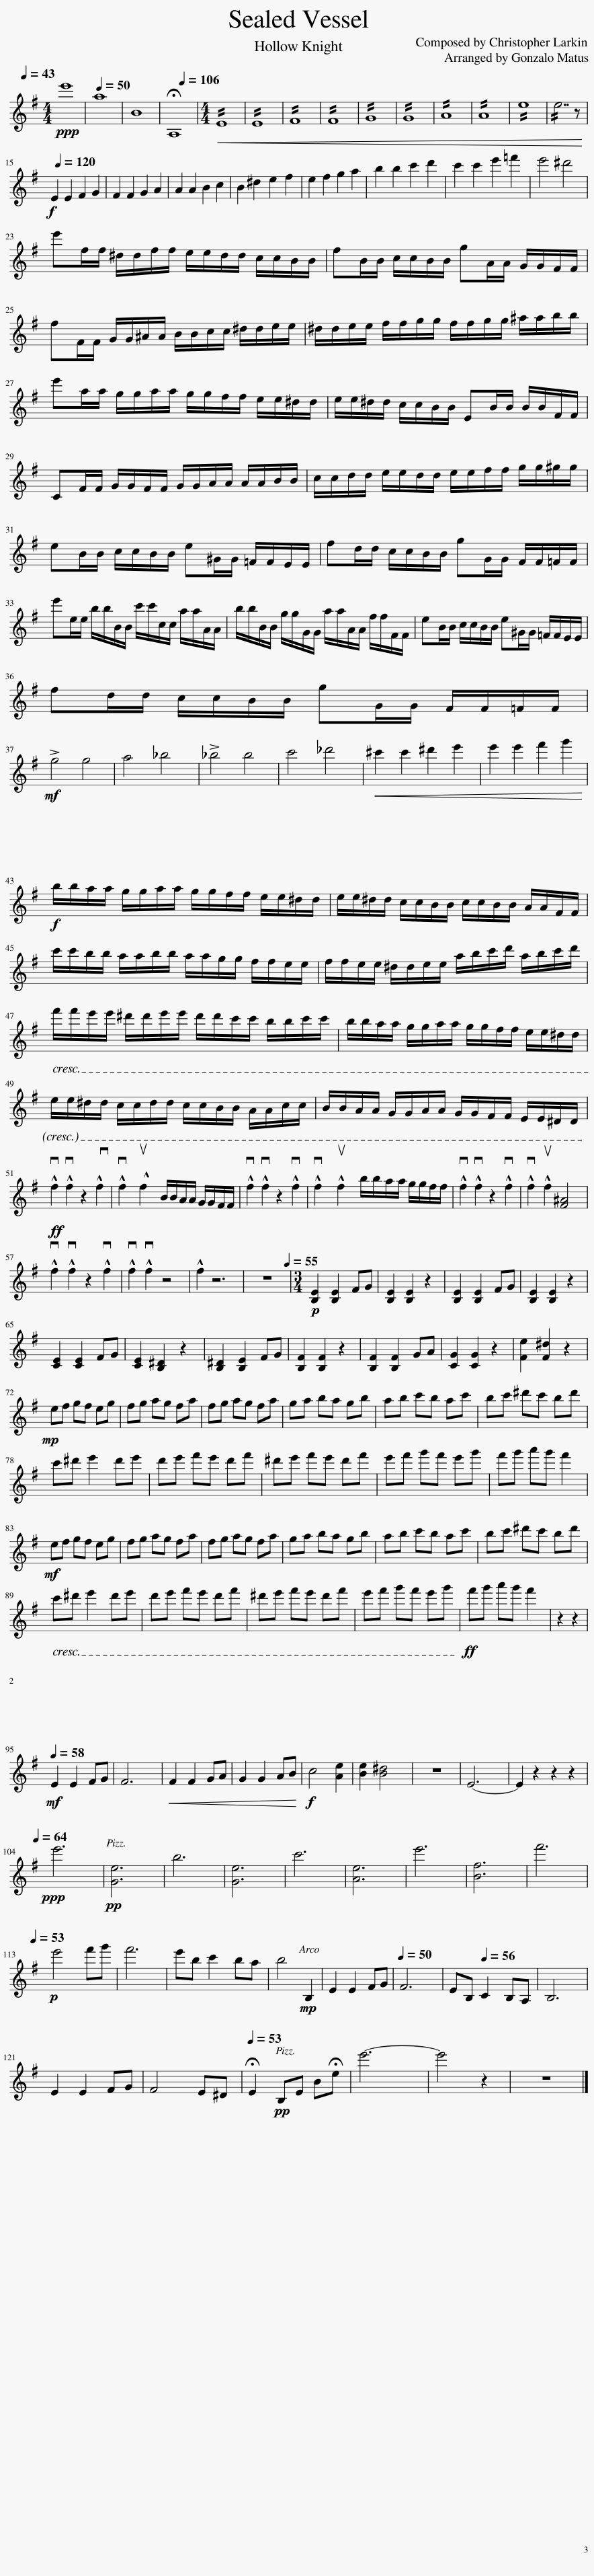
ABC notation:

X:1
L:1/8
Q:1/4=43
M:4/4
I:linebreak $
K:G
V:1 treble
V:1
!ppp! e'8 |[Q:1/4=50] a8 | B8 | !fermata!A,8 |[M:4/4][Q:1/4=106]!<(! !//!E8 | %5
 !//!E8 | !//!F8 | !//!F8 | !//!G8 | !//!G8 | %10
 !//!A8 | !//!A8 | !//!e8 | !//!e7 z!<)! |$[Q:1/4=120]!f! E2 E2 F2 G2 | %15
 F2 F2 G2 A2 | A2 A2 B2 c2 | B2 ^d2 e2 f2 | e2 f2 g2 a2 | b2 b2 c'2 d'2 | %20
 c'2 c'2 e'2 =f'2 | e'4 ^d'4 |$ e'f/f/ ^d/d/f/f/ e/e/d/d/ c/c/B/B/ | fB/B/ c/c/B/B/ gA/A/ G/G/F/F/ |$ fF/F/ G/G/^A/A/ B/B/c/c/ ^d/d/e/e/ | %25
 ^d/d/e/e/ f/f/g/g/ f/f/g/g/ ^a/a/b/b/ |$ e'a/a/ g/g/a/a/ g/g/f/f/ e/e/^d/d/ | e/e/^d/d/ c/c/B/B/ EB/B/ B/B/F/F/ |$ CF/F/ G/G/F/F/ G/G/A/A/ A/A/B/B/ | c/c/d/d/ e/e/d/d/ e/e/f/f/ g/g/^g/g/ |$ %30
 eB/B/ c/c/B/B/ e^G/G/ =F/F/E/E/ | fd/d/ c/c/B/B/ gG/G/ F/F/=F/F/ |$ e'e/e/ b/b/B/B/ c'/c'/c/c/ a/a/A/A/ | b/b/B/B/ g/g/G/G/ a/a/A/A/ f/f/F/F/ | eB/B/ c/c/B/B/ e^G/G/ =F/F/E/E/ |$ %35
 fd/d/ c/c/B/B/ gG/G/ F/F/=F/F/ |$!mf! !>!g4 g4 | a4 _b4 | !>!_b4 b4 | c'4 _d'4 | %40
!<(! ^c'2 c'2 ^d'2 e'2 | e'2 e'2 f'2 g'2!<)! |$!f! b/b/a/a/ g/g/a/a/ g/g/f/f/ e/e/^d/d/ | e/e/^d/d/ c/c/B/B/ c/c/B/B/ A/A/F/F/ |$ c'/c'/b/b/ a/a/b/b/ a/a/g/g/ f/f/e/e/ | %45
 f/f/e/e/ ^d/d/e/e/ a/b/c'/d'/ a/b/c'/d'/ |$ f'/f'/e'/e'/ ^d'/d'/e'/e'/ d'/d'/c'/c'/ b/b/c'/c'/ | b/b/a/a/ g/g/a/a/ g/g/f/f/ e/e/^d/d/ |$ e/e/^d/d/ c/c/d/d/ c/c/B/B/ A/A/c/c/ | B/B/A/A/ G/G/A/A/ G/G/F/F/ E/E/^D/D/ |$ %50
!ff! !^!vf2 !^!vf2 z2 !^!vf2 | !^!vf2 !^!uf2 B/B/A/A/ G/G/F/F/ | !^!vf2 !^!vf2 z2 !^!vf2 | !^!vf2 !^!uf2 b/b/a/a/ g/g/f/f/ | !^!vf2 !^!vf2 z2 !^!vf2 | %55
 !^!vf2 !^!uf2 [F^A]4 |$ !^!vf2 !^!vf2 z2 !^!vf2 | !^!vf2 !^!vf2 z4 | !^!f2 z6 | z8 | %60
[M:3/4]!p![Q:1/4=55] [B,E]2 [B,E]2 FG | [B,E]2 [B,E]2 z2 | [B,E]2 [B,E]2 FG | [B,E]2 [B,E]2 z2 |$ [CE]2 [CE]2 FG | %65
 [CE]2 [B,^D]2 z2 | [B,^D]2 [B,E]2 FG | [B,F]2 [B,F]2 z2 | [B,F]2 [B,F]2 GA | [CG]2 [CG]2 z2 | %70
 [Fe]2 [F^d]2 z2 |$!mp! ef gf eg | fg ag fa | fg ag fa | ga ba gb | %75
 ab c'b ac' | bc' ^d'c' bd' |$ c'^d' e'2 d'e' | d'e' f'e' d'f' | ^d'e' f'e' d'f' | %80
 e'f' g'f' e'g' | f'g' a'g' f'2 |$!mf! ef gf eg | fg ag fa | fg ag fa | %85
 ga ba gb | ab c'b ac' | bc' ^d'c' bd' |$ c'^d' e'2 d'e' | d'e' f'e' d'f' | %90
 ^d'e' f'e' d'f' | e'f' g'f' e'g' |!ff! f'g' a'g' f'2 | z2 z2 |$!mf![Q:1/4=58] E2 E2 FG | %95
 F6 |!<(! F2 F2 GA | G2 G2 AB!<)! |!f! c4 [Ae]2 | [Be]2 [B^d]4 | %100
 z6 | E6- | E2 z2 z2 z2 |$[Q:1/4=64]!ppp! e'6 |!pp! [Ge]6 | %105
 b6 | [Ge]6 | c'6 | [Ae]6 | e'6 | %110
 [Bf]6 | f'6 |$[Q:1/4=53]!p! e'4 f'g' | f'6 | e'b c'2 ba | %115
 b4!mp! B,2 | E2 E2 FG |[Q:1/4=50] F6 | EB,[Q:1/4=56] C2 B,A, | B,6 |$ %120
 E2 E2 FG | F4 E^D |[Q:1/4=53] !fermata!E2!pp! B,E B!fermata!e | e'6- | e'4 z2 | %125
 z6 |] %126
